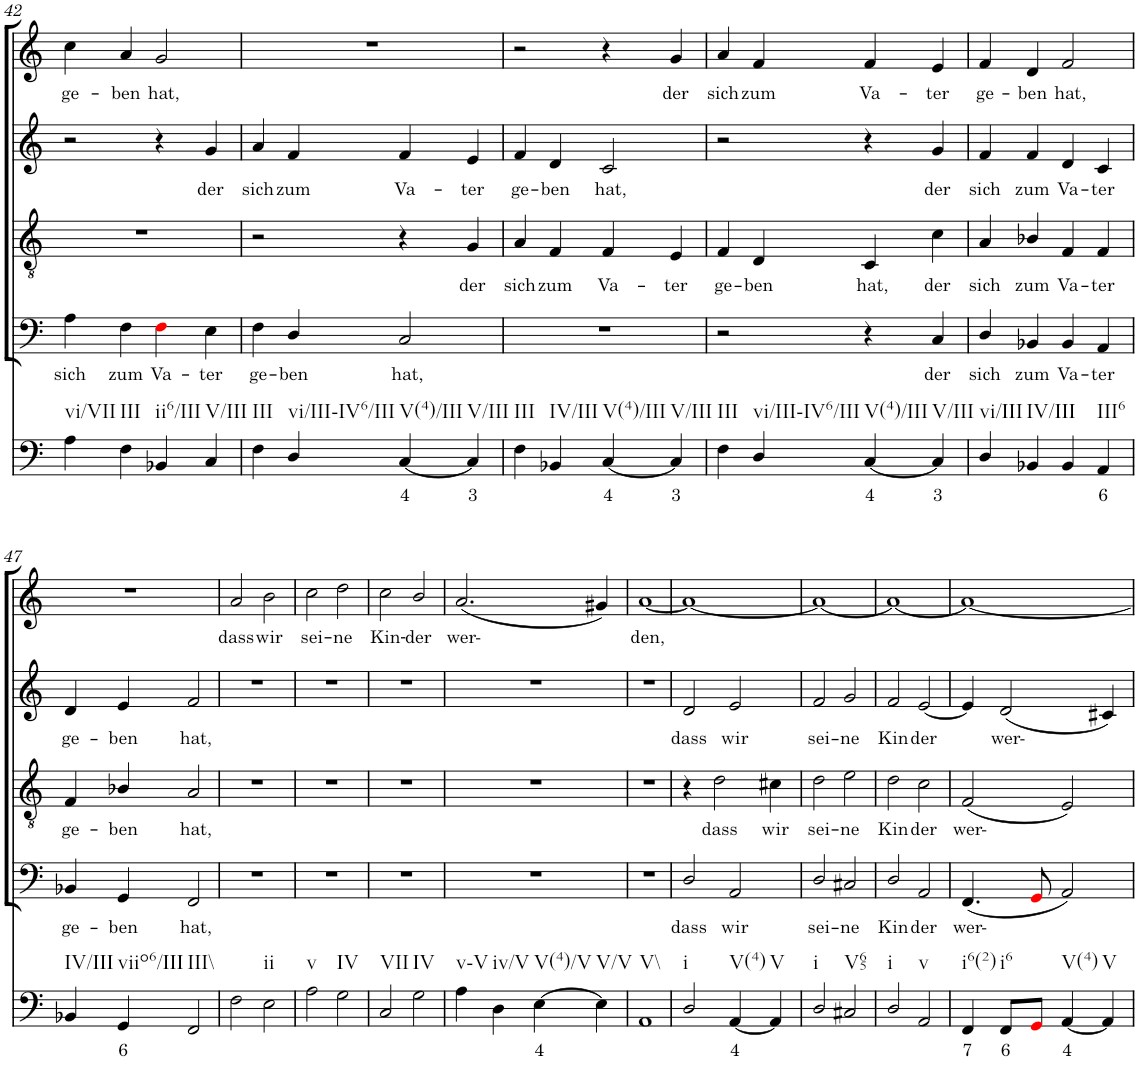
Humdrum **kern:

**kern	**text	**kern	**text	**kern	**text	**kern	**text	**kern	**text
*part5	*part5	*part4	*part4	*part3	*part3	*part2	*part2	*part1	*part1
*staff5	*staff5	*staff4	*staff4	*staff3	*staff3	*staff2	*staff2	*staff1	*staff1
*I"Continuo	*	*I"Bass	*	*I"Tenor	*	*I"Soprano II	*	*I"Soprano I	*
!!LO:PB:g=z
*clefF4	*	*clefF4	*	*clefGv2	*	*clefG2	*	*clefG2	*
*k[]	*	*k[]	*	*k[]	*	*k[]	*	*k[]	*
*M4/4	*	*M4/4	*	*M4/4	*	*M4/4	*	*M4/4	*
=42	=42	=42	=42	=42	=42	=42	=42	=42	=42
!LO:TX:b:t=vi/VII	!	!	!	!	!	!	!	!	!
!	!	!	!LO:LY:b	!	!	!	!	!	!LO:LY:b
4A\	.	4A\	sich	1r	.	2r	.	4cc\	ge-
!LO:TX:b:t=III	!	!	!	!	!	!	!	!	!
!	!	!	!LO:LY:b	!	!	!	!	!	!LO:LY:b
4F\	.	4F\	zum	.	.	.	.	4a/	ben
!LO:TX:b:t=ii6/III	!	!	!	!	!	!	!	!	!
!	!	!	!LO:LY:b	!	!	!	!	!	!LO:LY:b
4BB-X/	.	4Fi\	Va-	.	.	4r	.	2g/	hat,
!LO:TX:b:t=V/III	!	!	!	!	!	!	!	!	!
!	!	!	!LO:LY:b	!	!	!	!LO:LY:b	!	!
4C/	.	4E\	ter	.	.	4g/	der	.	.
=43	=43	=43	=43	=43	=43	=43	=43	=43	=43
!LO:TX:b:t=III	!	!	!	!	!	!	!	!	!
!	!	!	!LO:LY:b	!	!	!	!LO:LY:b	!	!
4F\	.	4F\	ge-	2r	.	4a/	sich	1r	.
!LO:TX:b:t=vi/III-IV6/III	!	!	!	!	!	!	!	!	!
!	!	!	!LO:LY:b	!	!	!	!LO:LY:b	!	!
4D/	.	4D/	ben	.	.	4f/	zum	.	.
!LO:TX:b:t=V(4)/III	!	!	!	!	!	!	!	!	!
!	!LO:LY:b	!	!LO:LY:b	!	!	!	!LO:LY:b	!	!
[4C/	4	2C/	hat,	4r	.	4f/	Va-	.	.
!LO:TX:b:t=V/III	!	!	!	!	!	!	!	!	!
!	!LO:LY:b	!	!	!	!LO:LY:b	!	!LO:LY:b	!	!
4C/]	3	.	.	4G/	der	4e/	ter	.	.
=44	=44	=44	=44	=44	=44	=44	=44	=44	=44
!LO:TX:b:t=III	!	!	!	!	!	!	!	!	!
!	!	!	!	!	!LO:LY:b	!	!LO:LY:b	!	!
4F\	.	1r	.	4A/	sich	4f/	ge-	2r	.
!LO:TX:b:t=IV/III	!	!	!	!	!	!	!	!	!
!	!	!	!	!	!LO:LY:b	!	!LO:LY:b	!	!
4BB-X/	.	.	.	4F/	zum	4d/	ben	.	.
!LO:TX:b:t=V(4)/III	!	!	!	!	!	!	!	!	!
!	!LO:LY:b	!	!	!	!LO:LY:b	!	!LO:LY:b	!	!
[4C/	4	.	.	4F/	Va-	2c/	hat,	4r	.
!LO:TX:b:t=V/III	!	!	!	!	!	!	!	!	!
!	!LO:LY:b	!	!	!	!LO:LY:b	!	!	!	!LO:LY:b
4C/]	3	.	.	4E/	ter	.	.	4g/	der
=45	=45	=45	=45	=45	=45	=45	=45	=45	=45
!LO:TX:b:t=III	!	!	!	!	!	!	!	!	!
!	!	!	!	!	!LO:LY:b	!	!	!	!LO:LY:b
4F\	.	2r	.	4F/	ge-	2r	.	4a/	sich
!LO:TX:b:t=vi/III-IV6/III	!	!	!	!	!	!	!	!	!
!	!	!	!	!	!LO:LY:b	!	!	!	!LO:LY:b
4D/	.	.	.	4D/	ben	.	.	4f/	zum
!LO:TX:b:t=V(4)/III	!	!	!	!	!	!	!	!	!
!	!LO:LY:b	!	!	!	!LO:LY:b	!	!	!	!LO:LY:b
[4C/	4	4r	.	4C/	hat,	4r	.	4f/	Va-
!LO:TX:b:t=V/III	!	!	!	!	!	!	!	!	!
!	!LO:LY:b	!	!LO:LY:b	!	!LO:LY:b	!	!LO:LY:b	!	!LO:LY:b
4C/]	3	4C/	der	4c\	der	4g/	der	4e/	ter
=46	=46	=46	=46	=46	=46	=46	=46	=46	=46
!LO:TX:b:t=vi/III	!	!	!	!	!	!	!	!	!
!	!	!	!LO:LY:b	!	!LO:LY:b	!	!LO:LY:b	!	!LO:LY:b
4D/	.	4D/	sich	4A/	sich	4f/	sich	4f/	ge-
!LO:TX:b:t=IV/III	!	!	!	!	!	!	!	!	!
!	!	!	!LO:LY:b	!	!LO:LY:b	!	!LO:LY:b	!	!LO:LY:b
4BB-X/	.	4BB-X/	zum	4B-X/	zum	4f/	zum	4d/	ben
!	!	!	!LO:LY:b	!	!LO:LY:b	!	!LO:LY:b	!	!LO:LY:b
4BB-/	.	4BB-/	Va-	4F/	Va-	4d/	Va-	2f/	hat,
!LO:TX:b:t=III6	!	!	!	!	!	!	!	!	!
!	!LO:LY:b	!	!LO:LY:b	!	!LO:LY:b	!	!LO:LY:b	!	!
4AA/	6	4AA/	ter	4F/	ter	4c/	ter	.	.
!!LO:LB:g=z
=47	=47	=47	=47	=47	=47	=47	=47	=47	=47
!LO:TX:b:t=IV/III	!	!	!	!	!	!	!	!	!
!	!	!	!LO:LY:b	!	!LO:LY:b	!	!LO:LY:b	!	!
4BB-X/	.	4BB-X/	ge-	4F/	ge-	4d/	ge-	1r	.
!LO:TX:b:t=viio6/III	!	!	!	!	!	!	!	!	!
!	!LO:LY:b	!	!LO:LY:b	!	!LO:LY:b	!	!LO:LY:b	!	!
4GG/	6	4GG/	ben	4B-X/	ben	4e/	ben	.	.
!LO:TX:b:t=III\\	!	!	!	!	!	!	!	!	!
!	!	!	!LO:LY:b	!	!LO:LY:b	!	!LO:LY:b	!	!
2FF/	.	2FF/	hat,	2A/	hat,	2f/	hat,	.	.
=48	=48	=48	=48	=48	=48	=48	=48	=48	=48
!	!	!	!	!	!	!	!	!	!LO:LY:b
2F\	.	1r	.	1r	.	1r	.	2a/	dass
!LO:TX:b:t=ii	!	!	!	!	!	!	!	!	!
!	!	!	!	!	!	!	!	!	!LO:LY:b
2E\	.	.	.	.	.	.	.	2b\	wir
=49	=49	=49	=49	=49	=49	=49	=49	=49	=49
!LO:TX:b:t=v	!	!	!	!	!	!	!	!	!
!	!	!	!	!	!	!	!	!	!LO:LY:b
2A\	.	1r	.	1r	.	1r	.	2cc\	sei-
!LO:TX:b:t=IV	!	!	!	!	!	!	!	!	!
!	!	!	!	!	!	!	!	!	!LO:LY:b
2G\	.	.	.	.	.	.	.	2dd\	ne
=50	=50	=50	=50	=50	=50	=50	=50	=50	=50
!LO:TX:b:t=VII	!	!	!	!	!	!	!	!	!
!	!	!	!	!	!	!	!	!	!LO:LY:b
2C/	.	1r	.	1r	.	1r	.	2cc\	Kin-
!LO:TX:b:t=IV	!	!	!	!	!	!	!	!	!
!	!	!	!	!	!	!	!	!	!LO:LY:b
2G\	.	.	.	.	.	.	.	2b/	der
=51	=51	=51	=51	=51	=51	=51	=51	=51	=51
!LO:TX:b:t=v-V	!	!	!	!	!	!	!	!	!
!	!	!	!	!	!	!	!	!	!LO:LY:b
4A\	.	1r	.	1r	.	1r	.	(2.a/	wer-
!LO:TX:b:t=iv/V	!	!	!	!	!	!	!	!	!
4D\	.	.	.	.	.	.	.	.	.
!LO:TX:b:t=V(4)/V	!	!	!	!	!	!	!	!	!
!	!LO:LY:b	!	!	!	!	!	!	!	!
[4E\	4	.	.	.	.	.	.	.	.
!LO:TX:b:t=V/V	!	!	!	!	!	!	!	!	!
4E\]	.	.	.	.	.	.	.	4g#X/)	.
=52	=52	=52	=52	=52	=52	=52	=52	=52	=52
!LO:TX:b:t=V\\	!	!	!	!	!	!	!	!	!
!	!	!	!	!	!	!	!	!	!LO:LY:b
1AA	.	1r	.	1r	.	1r	.	[1a	den,
=53	=53	=53	=53	=53	=53	=53	=53	=53	=53
!LO:TX:b:t=i	!	!	!	!	!	!	!	!	!
!	!	!	!LO:LY:b	!	!	!	!LO:LY:b	!	!
2D/	.	2D/	dass	4r	.	2d/	dass	1a_	.
!	!	!	!	!	!LO:LY:b	!	!	!	!
.	.	.	.	2d\	dass	.	.	.	.
!LO:TX:b:t=V(4)	!	!	!	!	!	!	!	!	!
!	!LO:LY:b	!	!LO:LY:b	!	!	!	!LO:LY:b	!	!
[4AA/	4	2AA/	wir	.	.	2e/	wir	.	.
!LO:TX:b:t=V	!	!	!	!	!	!	!	!	!
!	!	!	!	!	!LO:LY:b	!	!	!	!
4AA/]	.	.	.	4c#X\	wir	.	.	.	.
=54	=54	=54	=54	=54	=54	=54	=54	=54	=54
!LO:TX:b:t=i	!	!	!	!	!	!	!	!	!
!	!	!	!LO:LY:b	!	!LO:LY:b	!	!LO:LY:b	!	!
2D/	.	2D/	sei-	2d\	sei-	2f/	sei-	1a_	.
!LO:TX:b:t=V65	!	!	!	!	!	!	!	!	!
!	!	!	!LO:LY:b	!	!LO:LY:b	!	!LO:LY:b	!	!
2C#X/	.	2C#X/	ne	2e\	ne	2g/	ne	.	.
=55	=55	=55	=55	=55	=55	=55	=55	=55	=55
!LO:TX:b:t=i	!	!	!	!	!	!	!	!	!
!	!	!	!LO:LY:b	!	!LO:LY:b	!	!LO:LY:b	!	!
2D/	.	2D/	Kin-	2d\	Kin-	2f/	Kin-	1a_	.
!LO:TX:b:t=v	!	!	!	!	!	!	!	!	!
!	!	!	!LO:LY:b	!	!LO:LY:b	!	!LO:LY:b	!	!
2AA/	.	2AA/	der	2c\	der	[2e/	der	.	.
=56	=56	=56	=56	=56	=56	=56	=56	=56	=56
!LO:TX:b:t=i6(2)	!	!	!	!	!	!	!	!	!
!	!LO:LY:b	!	!LO:LY:b	!	!LO:LY:b	!	!	!	!
4FF/	7	(4.FF/	wer-	(2F/	wer-	4e/]	.	1a_	.
!LO:TX:b:t=i6	!	!	!	!	!	!	!	!	!
!	!LO:LY:b	!	!	!	!	!	!LO:LY:b	!	!
8FF/L	6	.	.	.	.	(2d/	wer-	.	.
8GGi/J	.	8GGi/	.	.	.	.	.	.	.
!LO:TX:b:t=V(4)	!	!	!	!	!	!	!	!	!
!	!LO:LY:b	!	!	!	!	!	!	!	!
[4AA/	4	2AA/)	.	2E/)	.	.	.	.	.
!LO:TX:b:t=V	!	!	!	!	!	!	!	!	!
4AA/]	.	.	.	.	.	4c#X/)	.	.	.
=	=	=	=	=	=	=	=	=	=
*-	*-	*-	*-	*-	*-	*-	*-	*-	*-
